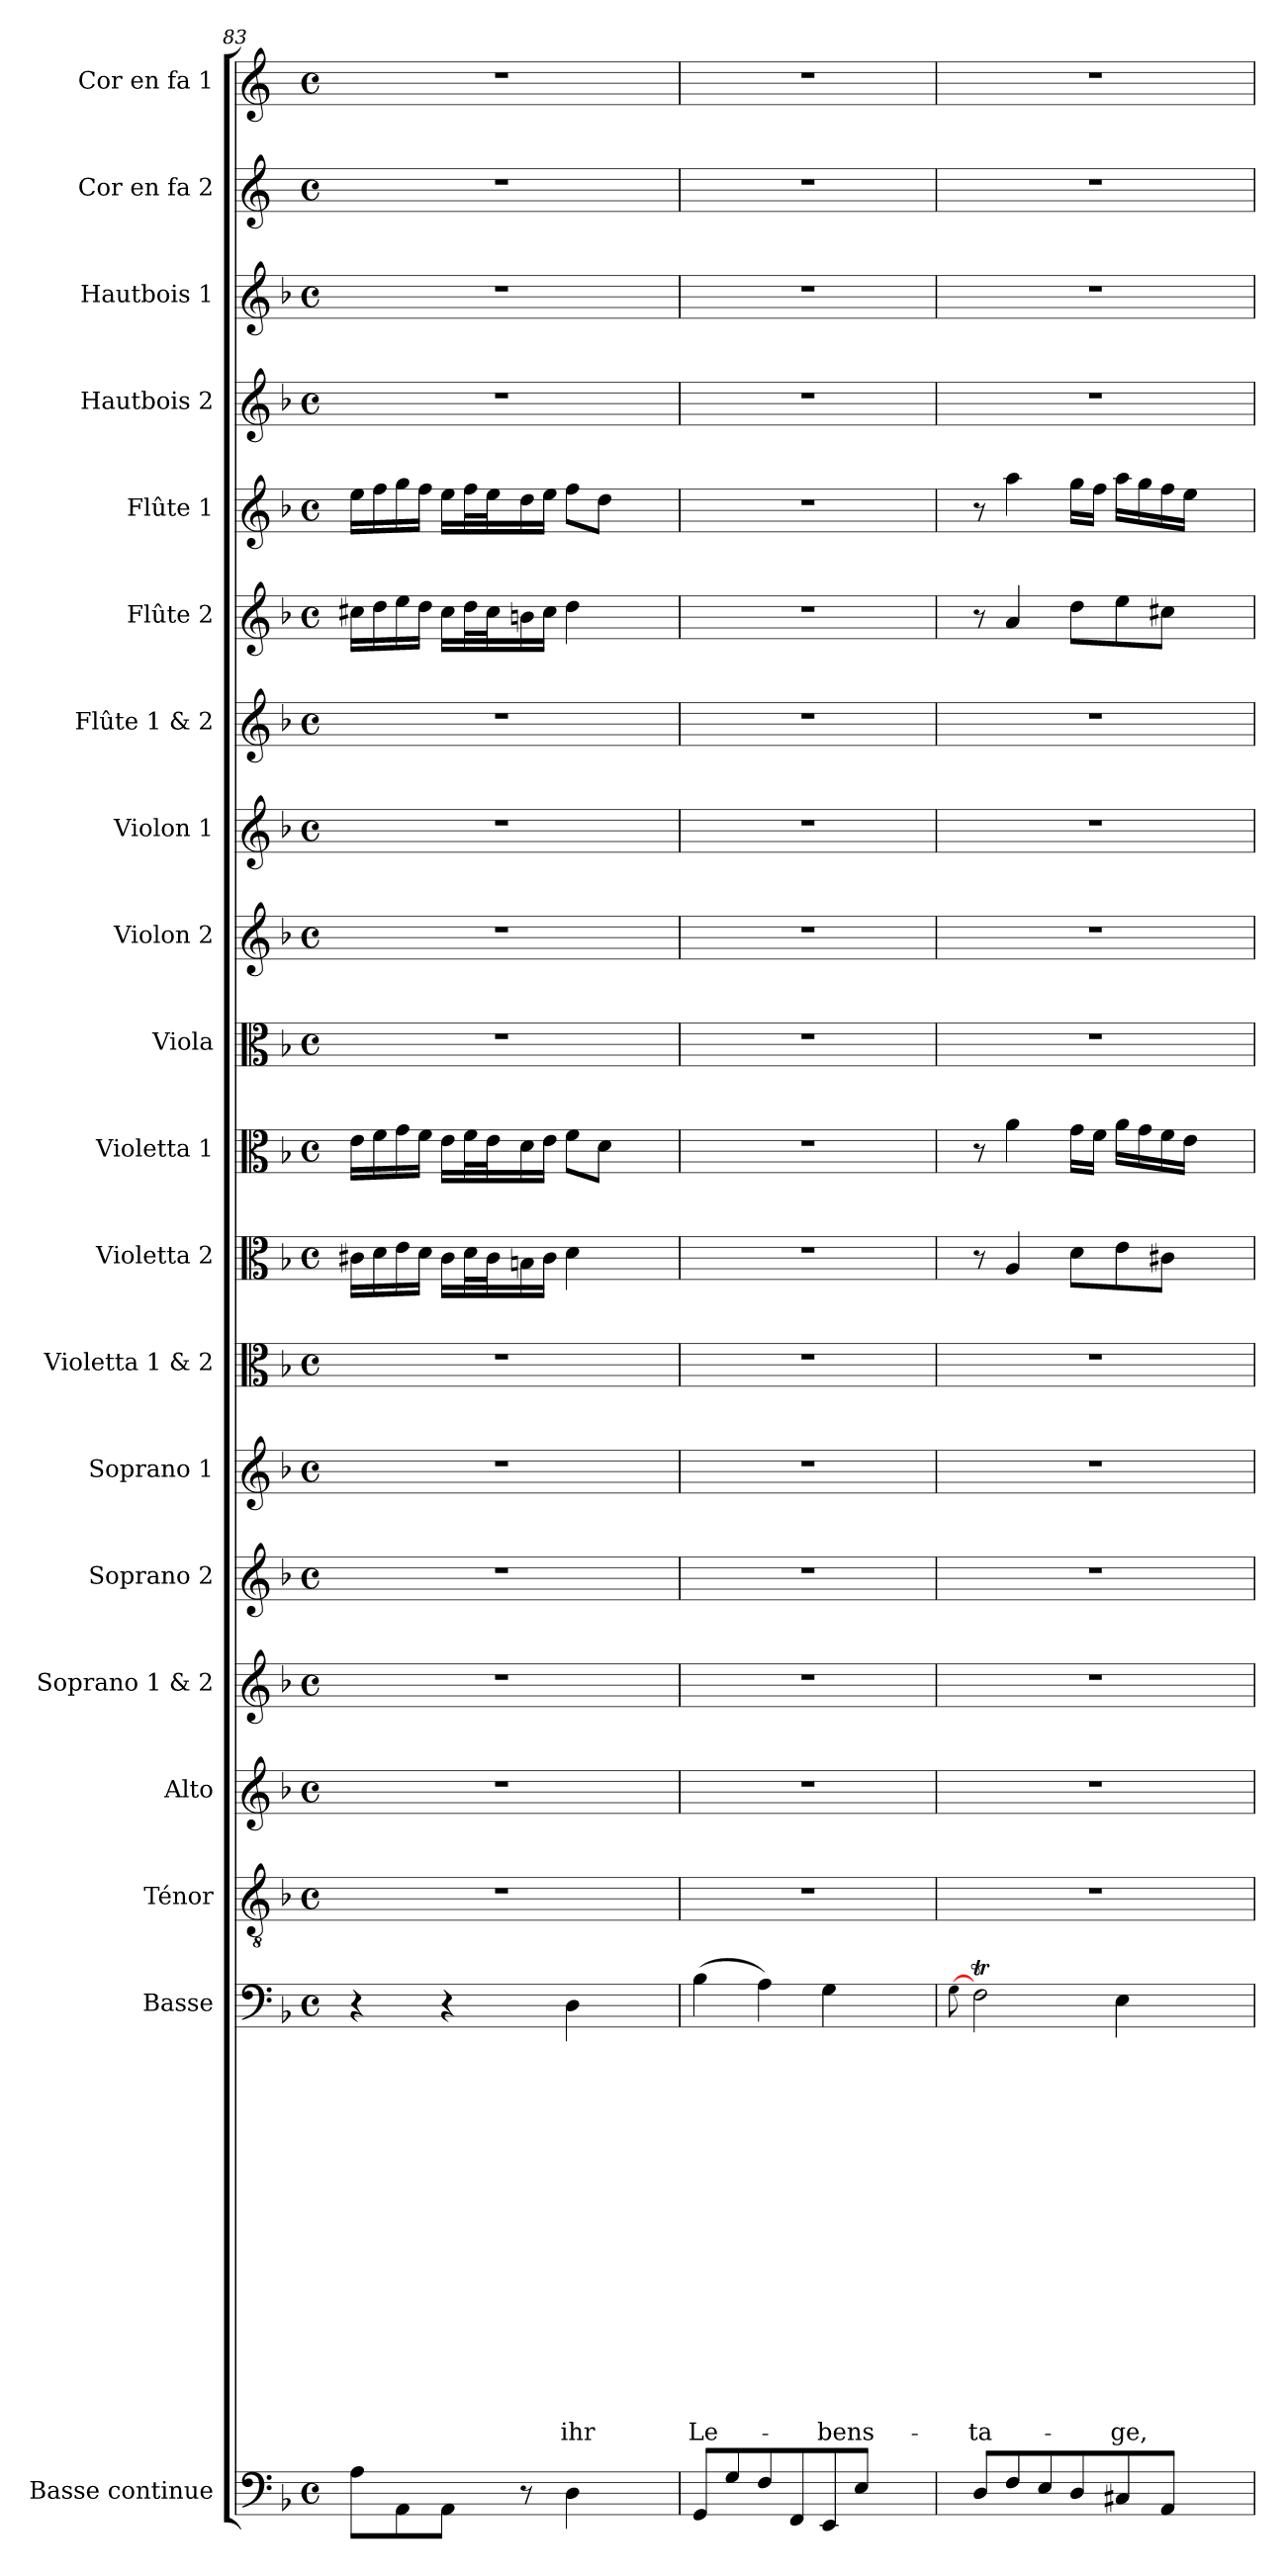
**kern	**kern	**text	**text	**text	**text	**text	**text	**text	**text	**text	**text	**text	**text	**text	**text	**text	**text	**text	**kern	**kern	**kern	**kern	**kern	**kern	**kern	**kern	**kern	**kern	**kern	**kern	**kern	**kern	**kern	**kern	**kern	**kern
*part20	*part19	*part19	*part19	*part19	*part19	*part19	*part19	*part19	*part19	*part19	*part19	*part19	*part19	*part19	*part19	*part19	*part19	*part19	*part18	*part17	*part16	*part15	*part14	*part13	*part12	*part11	*part10	*part9	*part8	*part7	*part6	*part5	*part4	*part3	*part2	*part1
*staff20	*staff19	*staff19	*staff19	*staff19	*staff19	*staff19	*staff19	*staff19	*staff19	*staff19	*staff19	*staff19	*staff19	*staff19	*staff19	*staff19	*staff19	*staff19	*staff18	*staff17	*staff16	*staff15	*staff14	*staff13	*staff12	*staff11	*staff10	*staff9	*staff8	*staff7	*staff6	*staff5	*staff4	*staff3	*staff2	*staff1
*I"Basse continue	*I"Basse	*	*	*	*	*	*	*	*	*	*	*	*	*	*	*	*	*	*I"Ténor	*I"Alto	*I"Soprano 1 & 2	*I"Soprano 2	*I"Soprano 1	*I"Violetta 1 & 2	*I"Violetta 2	*I"Violetta 1	*I"Viola	*I"Violon 2	*I"Violon 1	*I"Flûte 1 & 2	*I"Flûte 2	*I"Flûte 1	*I"Hautbois 2	*I"Hautbois 1	*I"Cor en fa 2	*I"Cor en fa 1
*I'BC	*I'Bas	*	*	*	*	*	*	*	*	*	*	*	*	*	*	*	*	*	*I'T	*I'A	*	*I'S 2	*I'S 1	*	*I'Vta 2	*I'Vta 1	*I'Vla	*I'Vln 2	*I'Vln 1	*	*I'Fl 2	*I'Fl 1	*I'Hb 2	*I'Hb 1	*I'Cor 2	*I'Cor 1
*clefF4	*clefF4	*	*	*	*	*	*	*	*	*	*	*	*	*	*	*	*	*	*clefGv2	*clefG2	*clefG2	*clefG2	*clefG2	*clefC3	*clefC3	*clefC3	*clefC3	*clefG2	*clefG2	*clefG2	*clefG2	*clefG2	*clefG2	*clefG2	*clefG2	*clefG2
*ITrd7c12	*	*	*	*	*	*	*	*	*	*	*	*	*	*	*	*	*	*	*	*	*	*	*	*	*	*	*	*	*	*	*	*	*	*	*ITrd4c7	*ITrd4c7
*k[b-]	*k[b-]	*	*	*	*	*	*	*	*	*	*	*	*	*	*	*	*	*	*k[b-]	*k[b-]	*k[b-]	*k[b-]	*k[b-]	*k[b-]	*k[b-]	*k[b-]	*k[b-]	*k[b-]	*k[b-]	*k[b-]	*k[b-]	*k[b-]	*k[b-]	*k[b-]	*k[b-]	*k[b-]
*F:	*F:	*	*	*	*	*	*	*	*	*	*	*	*	*	*	*	*	*	*F:	*F:	*F:	*F:	*F:	*F:	*F:	*F:	*F:	*F:	*F:	*F:	*F:	*F:	*F:	*F:	*F:	*F:
*M4/4	*M4/4	*	*	*	*	*	*	*	*	*	*	*	*	*	*	*	*	*	*M4/4	*M4/4	*M4/4	*M4/4	*M4/4	*M4/4	*M4/4	*M4/4	*M4/4	*M4/4	*M4/4	*M4/4	*M4/4	*M4/4	*M4/4	*M4/4	*M4/4	*M4/4
*met(c)	*met(c)	*	*	*	*	*	*	*	*	*	*	*	*	*	*	*	*	*	*met(c)	*met(c)	*met(c)	*met(c)	*met(c)	*met(c)	*met(c)	*met(c)	*met(c)	*met(c)	*met(c)	*met(c)	*met(c)	*met(c)	*met(c)	*met(c)	*met(c)	*met(c)
=83	=83	=83	=83	=83	=83	=83	=83	=83	=83	=83	=83	=83	=83	=83	=83	=83	=83	=83	=83	=83	=83	=83	=83	=83	=83	=83	=83	=83	=83	=83	=83	=83	=83	=83	=83	=83
8AA\L	4r	.	.	.	.	.	.	.	.	.	.	.	.	.	.	.	.	.	1r	1r	1r	1r	1r	1r	16c#X\LL	16e\LL	1r	1r	1r	1r	16cc#X\LL	16ee\LL	1r	1r	1r	1r
.	.	.	.	.	.	.	.	.	.	.	.	.	.	.	.	.	.	.	.	.	.	.	.	.	16d\	16f\	.	.	.	.	16dd\	16ff\	.	.	.	.
8AAA\	.	.	.	.	.	.	.	.	.	.	.	.	.	.	.	.	.	.	.	.	.	.	.	.	16e\	16g\	.	.	.	.	16ee\	16gg\	.	.	.	.
.	.	.	.	.	.	.	.	.	.	.	.	.	.	.	.	.	.	.	.	.	.	.	.	.	16d\JJ	16f\JJ	.	.	.	.	16dd\JJ	16ff\JJ	.	.	.	.
8AAA\J	4r	.	.	.	.	.	.	.	.	.	.	.	.	.	.	.	.	.	.	.	.	.	.	.	16c#\LL	16e\LL	.	.	.	.	16cc#\LL	16ee\LL	.	.	.	.
.	.	.	.	.	.	.	.	.	.	.	.	.	.	.	.	.	.	.	.	.	.	.	.	.	32d\L	32f\L	.	.	.	.	32dd\L	32ff\L	.	.	.	.
.	.	.	.	.	.	.	.	.	.	.	.	.	.	.	.	.	.	.	.	.	.	.	.	.	32c#\J	32e\J	.	.	.	.	32cc#\J	32ee\J	.	.	.	.
8r	.	.	.	.	.	.	.	.	.	.	.	.	.	.	.	.	.	.	.	.	.	.	.	.	16Bn\	16d\	.	.	.	.	16bn\	16dd\	.	.	.	.
.	.	.	.	.	.	.	.	.	.	.	.	.	.	.	.	.	.	.	.	.	.	.	.	.	16c#\JJ	16e\JJ	.	.	.	.	16cc#\JJ	16ee\JJ	.	.	.	.
!	!	!	!	!	!	!	!	!	!	!	!	!	!	!	!	!	!	!LO:LY:b	!	!	!	!	!	!	!	!	!	!	!	!	!	!	!	!	!	!
4DD\	4D\	.	.	.	.	.	.	.	.	.	.	.	.	.	.	.	.	ihr	.	.	.	.	.	.	4d\	8f\L	.	.	.	.	4dd\	8ff\L	.	.	.	.
.	.	.	.	.	.	.	.	.	.	.	.	.	.	.	.	.	.	.	.	.	.	.	.	.	.	8d\J	.	.	.	.	.	8dd\J	.	.	.	.
4ryy	4ryy	.	.	.	.	.	.	.	.	.	.	.	.	.	.	.	.	.	.	.	.	.	.	.	4ryy	4ryy	.	.	.	.	4ryy	4ryy	.	.	.	.
!!LO:PB:g=z
=84	=84	=84	=84	=84	=84	=84	=84	=84	=84	=84	=84	=84	=84	=84	=84	=84	=84	=84	=84	=84	=84	=84	=84	=84	=84	=84	=84	=84	=84	=84	=84	=84	=84	=84	=84	=84
!	!	!	!	!	!	!	!	!	!	!	!	!	!	!	!	!	!	!LO:LY:b	!	!	!	!	!	!	!	!	!	!	!	!	!	!	!	!	!	!
8GGG/L	(>4B-\	.	.	.	.	.	.	.	.	.	.	.	.	.	.	.	.	Le-	1r	1r	1r	1r	1r	1r	1r	1r	1r	1r	1r	1r	1r	1r	1r	1r	1r	1r
8GG/	.	.	.	.	.	.	.	.	.	.	.	.	.	.	.	.	.	.	.	.	.	.	.	.	.	.	.	.	.	.	.	.	.	.	.	.
8FF/	4A\)	.	.	.	.	.	.	.	.	.	.	.	.	.	.	.	.	.	.	.	.	.	.	.	.	.	.	.	.	.	.	.	.	.	.	.
8FFF/	.	.	.	.	.	.	.	.	.	.	.	.	.	.	.	.	.	.	.	.	.	.	.	.	.	.	.	.	.	.	.	.	.	.	.	.
!	!	!	!	!	!	!	!	!	!	!	!	!	!	!	!	!	!	!LO:LY:b	!	!	!	!	!	!	!	!	!	!	!	!	!	!	!	!	!	!
8EEE/	4G\	.	.	.	.	.	.	.	.	.	.	.	.	.	.	.	.	-bens-	.	.	.	.	.	.	.	.	.	.	.	.	.	.	.	.	.	.
8EE/J	.	.	.	.	.	.	.	.	.	.	.	.	.	.	.	.	.	.	.	.	.	.	.	.	.	.	.	.	.	.	.	.	.	.	.	.
4ryy	4ryy	.	.	.	.	.	.	.	.	.	.	.	.	.	.	.	.	.	.	.	.	.	.	.	.	.	.	.	.	.	.	.	.	.	.	.
=85	=85	=85	=85	=85	=85	=85	=85	=85	=85	=85	=85	=85	=85	=85	=85	=85	=85	=85	=85	=85	=85	=85	=85	=85	=85	=85	=85	=85	=85	=85	=85	=85	=85	=85	=85	=85
.	[8qqG\	.	.	.	.	.	.	.	.	.	.	.	.	.	.	.	.	.	.	.	.	.	.	.	.	.	.	.	.	.	.	.	.	.	.	.
!	!	!	!	!	!	!	!	!	!	!	!	!	!	!	!	!	!	!LO:LY:b	!	!	!	!	!	!	!	!	!	!	!	!	!	!	!	!	!	!
8DD/L	2FT\	.	.	.	.	.	.	.	.	.	.	.	.	.	.	.	.	-ta-	1r	1r	1r	1r	1r	1r	8r	8r	1r	1r	1r	1r	8r	8r	1r	1r	1r	1r
8FF/	.	.	.	.	.	.	.	.	.	.	.	.	.	.	.	.	.	.	.	.	.	.	.	.	4A/	4a\	.	.	.	.	4a/	4aa\	.	.	.	.
8EE/	.	.	.	.	.	.	.	.	.	.	.	.	.	.	.	.	.	.	.	.	.	.	.	.	.	.	.	.	.	.	.	.	.	.	.	.
8DD/	.	.	.	.	.	.	.	.	.	.	.	.	.	.	.	.	.	.	.	.	.	.	.	.	8d\L	16g\LL	.	.	.	.	8dd\L	16gg\LL	.	.	.	.
.	.	.	.	.	.	.	.	.	.	.	.	.	.	.	.	.	.	.	.	.	.	.	.	.	.	16f\JJ	.	.	.	.	.	16ff\JJ	.	.	.	.
!	!	!	!	!	!	!	!	!	!	!	!	!	!	!	!	!	!	!LO:LY:b	!	!	!	!	!	!	!	!	!	!	!	!	!	!	!	!	!	!
8CC#X/	4E\	.	.	.	.	.	.	.	.	.	.	.	.	.	.	.	.	-ge,	.	.	.	.	.	.	8e\	16a\LL	.	.	.	.	8ee\	16aa\LL	.	.	.	.
.	.	.	.	.	.	.	.	.	.	.	.	.	.	.	.	.	.	.	.	.	.	.	.	.	.	16g\	.	.	.	.	.	16gg\	.	.	.	.
8AAA/J	.	.	.	.	.	.	.	.	.	.	.	.	.	.	.	.	.	.	.	.	.	.	.	.	8c#X\J	16f\	.	.	.	.	8cc#X\J	16ff\	.	.	.	.
.	.	.	.	.	.	.	.	.	.	.	.	.	.	.	.	.	.	.	.	.	.	.	.	.	.	16e\JJ	.	.	.	.	.	16ee\JJ	.	.	.	.
4ryy	4ryy	.	.	.	.	.	.	.	.	.	.	.	.	.	.	.	.	.	.	.	.	.	.	.	4ryy	4ryy	.	.	.	.	4ryy	4ryy	.	.	.	.
=	=	=	=	=	=	=	=	=	=	=	=	=	=	=	=	=	=	=	=	=	=	=	=	=	=	=	=	=	=	=	=	=	=	=	=	=
*-	*-	*-	*-	*-	*-	*-	*-	*-	*-	*-	*-	*-	*-	*-	*-	*-	*-	*-	*-	*-	*-	*-	*-	*-	*-	*-	*-	*-	*-	*-	*-	*-	*-	*-	*-	*-
